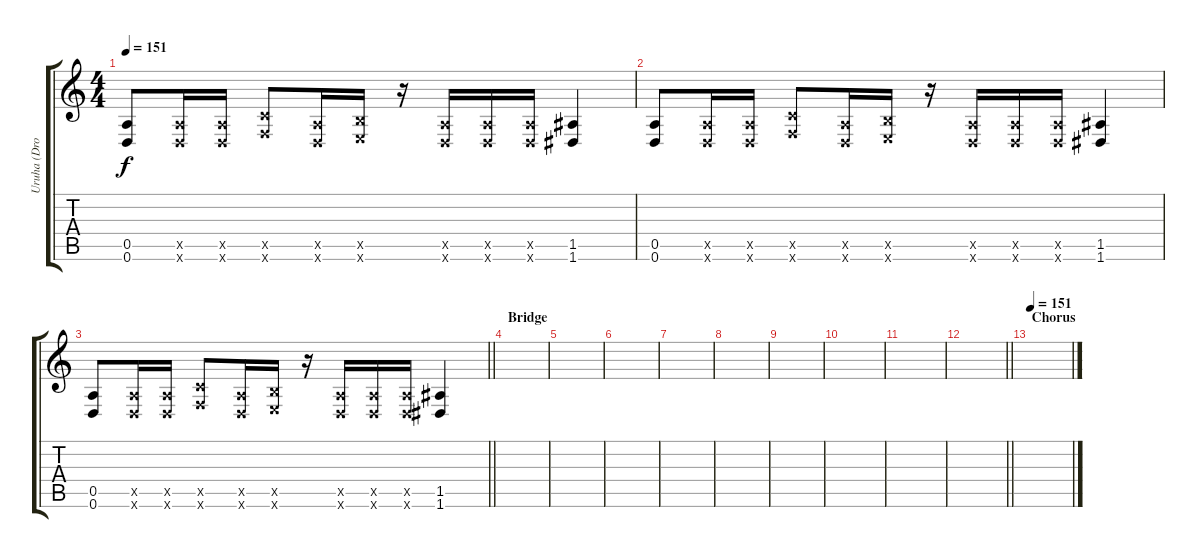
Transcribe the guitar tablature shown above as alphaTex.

\track ("Uruha (Drop D)" "Uruha (Dro") {instrument overdrivenguitar}
\staff {score tabs}
\tuning (E4 B3 G3 D3 A2 D2) {hide}
\ts (4 4)
\tempo 151
\clef g2
\ks c
(0.5 0.6).8{dy f} (0.5{x} 0.6{x}).16 (0.5{x} 0.6{x}).16 (3.5{x} 3.6{x}).8 (0.5{x} 0.6{x}).16 (2.5{x} 2.6{x}).16 r.16 (0.5{x} 0.6{x}).16 (0.5{x} 0.6{x}).16 (0.5{x} 0.6{x}).16 (1.5 1.6).4 |
(0.5 0.6).8 (0.5{x} 0.6{x}).16 (0.5{x} 0.6{x}).16 (3.5{x} 3.6{x}).8 (0.5{x} 0.6{x}).16 (2.5{x} 2.6{x}).16 r.16 (0.5{x} 0.6{x}).16 (0.5{x} 0.6{x}).16 (0.5{x} 0.6{x}).16 (1.5 1.6).4 |
\barLineRight lightlight
(0.5 0.6).8 (0.5{x} 0.6{x}).16 (0.5{x} 0.6{x}).16 (3.5{x} 3.6{x}).8 (0.5{x} 0.6{x}).16 (2.5{x} 2.6{x}).16 r.16 (0.5{x} 0.6{x}).16 (0.5{x} 0.6{x}).16 (0.5{x} 0.6{x}).16 (1.5 1.6).4 |
\section ("" "Bridge")
|
|
|
|
|
|
|
|
\barLineRight lightlight
|
\section ("" "Chorus")
\tempo 151
